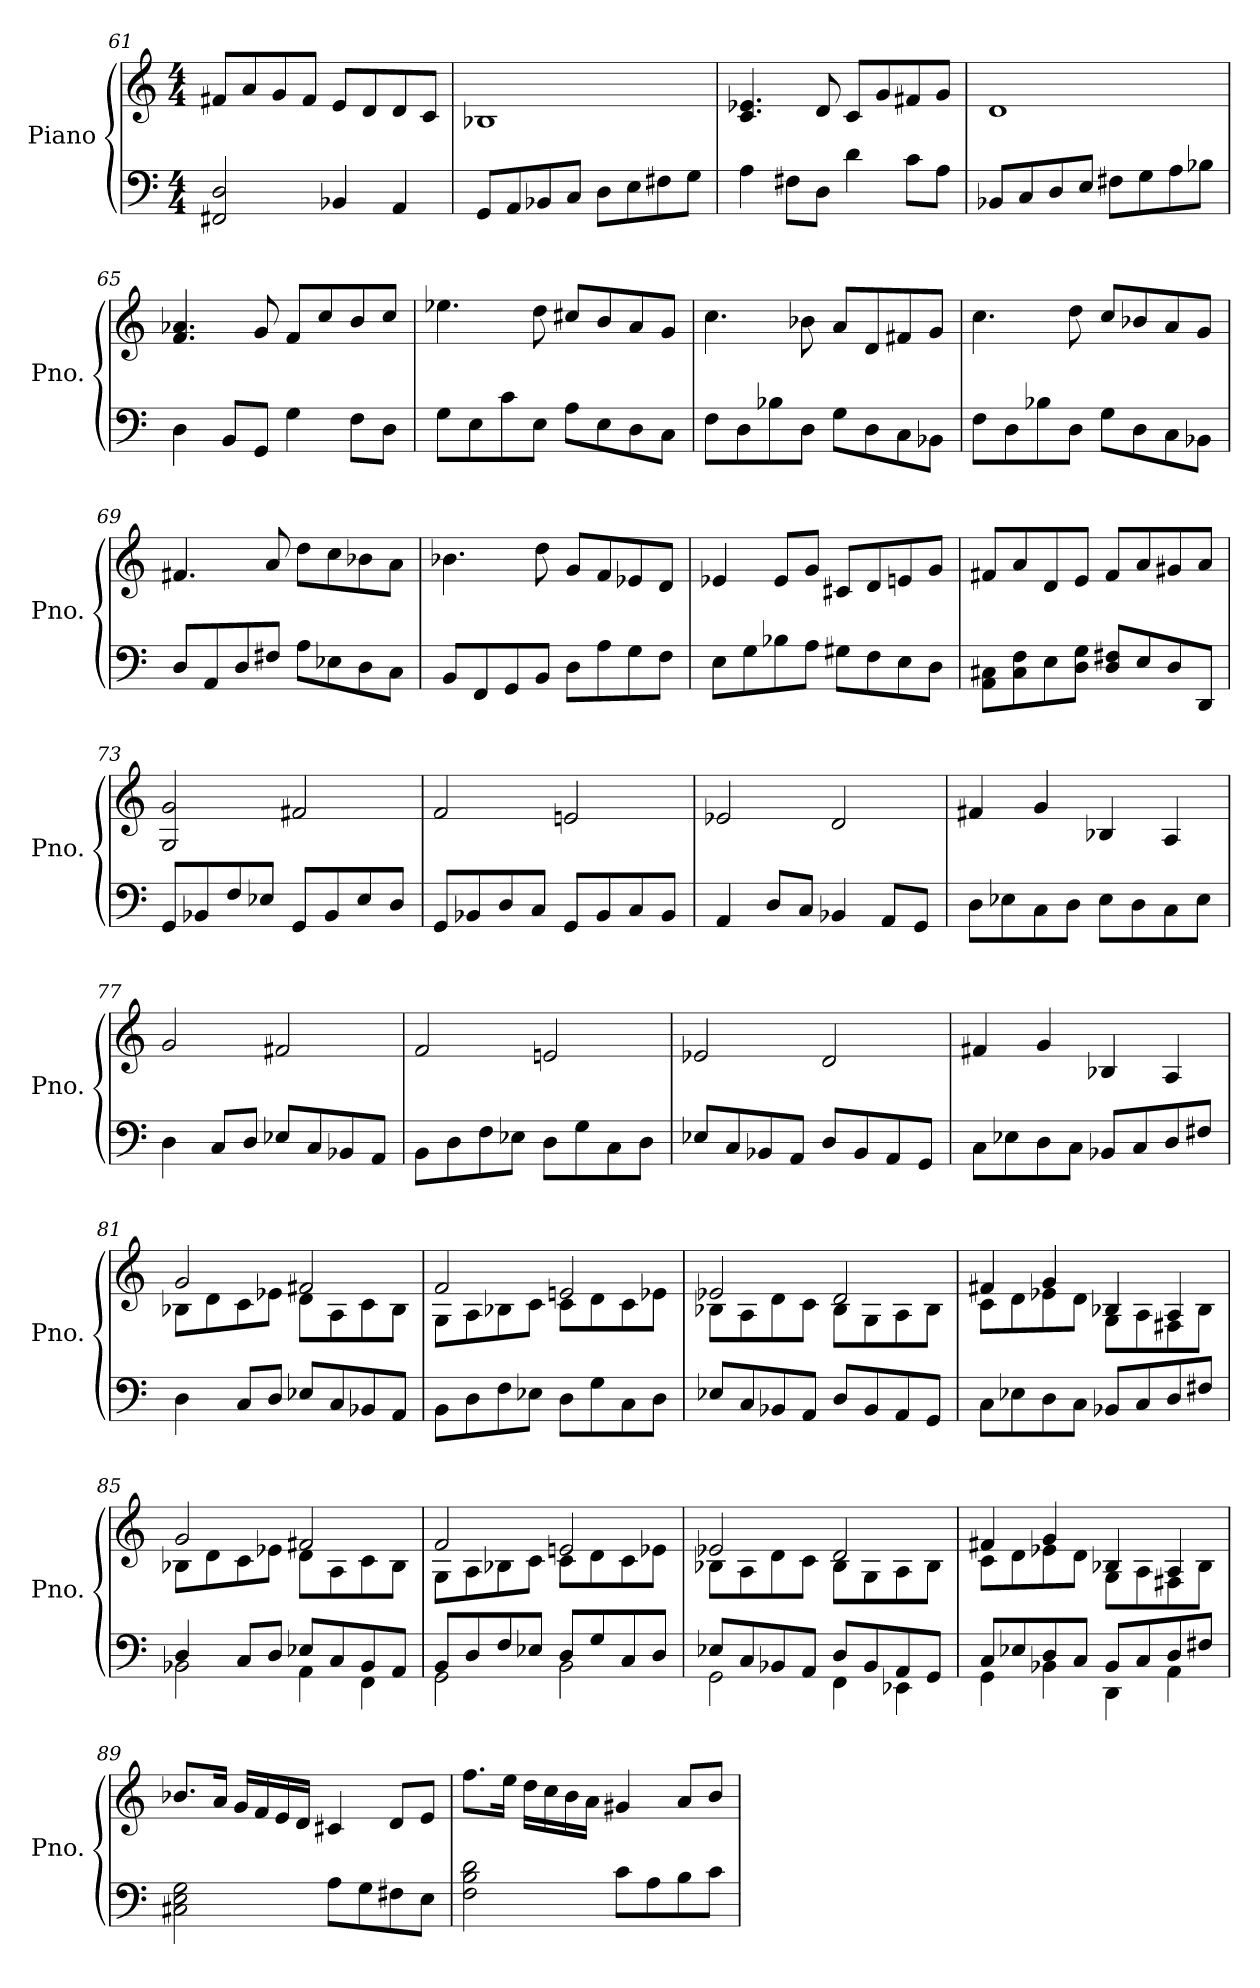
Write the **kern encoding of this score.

**kern	**kern
*part1	*part1
*staff2	*staff1
*I"Piano	*
*I'Pno.	*
*clefF4	*clefG2
*k[]	*k[]
*M4/4	*M4/4
=61	=61
2FF#X/ 2D/	8f#X/L
.	8a/
.	8g/
.	8f#/J
4BB-X/	8e/L
.	8d/
4AA/	8d/
.	8c/J
=62	=62
8GG/L	1B-X
8AA/	.
8BB-X/	.
8C/J	.
8D\L	.
8E\	.
8F#X\	.
8G\J	.
!!LO:LB:g=z
=63	=63
4A\	4.c/ 4.e-X/
8F#X\L	.
8D\J	8d/
4d\	8c/L
.	8g/
8c\L	8f#X/
8A\J	8g/J
=64	=64
8BB-X/L	1d
8C/	.
8D/	.
8E/J	.
8F#X\L	.
8G\	.
8A\	.
8B-X\J	.
=65	=65
4D\	4.f/ 4.a-X/
8BB/L	.
8GG/J	8g/
4G\	8f/L
.	8cc/
8F\L	8b/
8D\J	8cc/J
=66	=66
8G\L	4.ee-X\
8E\	.
8c\	.
8E\J	8dd\
8A\L	8cc#X/L
8E\	8b/
8D\	8a/
8C\J	8g/J
!!LO:PB:g=z
=67	=67
8F\L	4.cc\
8D\	.
8B-X\	.
8D\J	8b-X\
8G\L	8a/L
8D\	8d/
8C\	8f#X/
8BB-X\J	8g/J
=68	=68
8F\L	4.cc\
8D\	.
8B-X\	.
8D\J	8dd\
8G\L	8cc/L
8D\	8b-X/
8C\	8a/
8BB-X\J	8g/J
=69	=69
8D/L	4.f#X/
8AA/	.
8D/	.
8F#X/J	8a/
8A\L	8dd\L
8E-X\	8cc\
8D\	8b-X\
8C\J	8a\J
=70	=70
8BB/L	4.b-X\
8FF/	.
8GG/	.
8BB/J	8dd\
8D\L	8g/L
8A\	8f/
8G\	8e-X/
8F\J	8d/J
!!LO:LB:g=z
=71	=71
8E\L	4e-X/
8G\	.
8B-X\	8e-/L
8A\J	8g/J
8G#X\L	8c#X/L
8F\	8d/
8E\	8en/
8D\J	8g/J
=72	=72
8AA\ 8C#X\L	8f#X/L
8C#\ 8F\	8a/
8E\	8d/
8D\ 8G\J	8e/J
8D/ 8F#X/L	8f#/L
8E/	8a/
8D/	8g#X/
8DD/J	8a/J
=73	=73
8GG/L	2G/ 2g/
8BB-X/	.
8F/	.
8E-X/J	.
8GG/L	2f#X/
8BB-/	.
8E-/	.
8D/J	.
=74	=74
8GG/L	2f/
8BB-X/	.
8D/	.
8C/J	.
8GG/L	2en/
8BB-/	.
8C/	.
8BB-/J	.
!!LO:LB:g=z
=75	=75
4AA/	2e-X/
8D/L	.
8C/J	.
4BB-X/	2d/
8AA/L	.
8GG/J	.
=76	=76
8D\L	4f#X/
8E-X\	.
8C\	4g/
8D\J	.
8E-\L	4B-X/
8D\	.
8C\	4A/
8E-\J	.
=77	=77
4D\	2g/
8C/L	.
8D/J	.
8E-X/L	2f#X/
8C/	.
8BB-X/	.
8AA/J	.
=78	=78
8BB\L	2f/
8D\	.
8F\	.
8E-X\J	.
8D\L	2en/
8G\	.
8C\	.
8D\J	.
=79	=79
8E-X/L	2e-X/
8C/	.
8BB-X/	.
8AA/J	.
8D/L	2d/
8BB-/	.
8AA/	.
8GG/J	.
!!LO:LB:g=z
=80	=80
8C\L	4f#X/
8E-X\	.
8D\	4g/
8C\J	.
8BB-X/L	4B-X/
8C/	.
8D/	4A/
8F#X/J	.
=81	=81
*	*^
4D\	2g/	8B-X\L
.	.	8d\
8C/L	.	8c\
8D/J	.	8e-X\J
8E-X/L	2f#X/	8d\L
8C/	.	8A\
8BB-X/	.	8c\
8AA/J	.	8B-\J
=82	=82	=82
8BB\L	2f/	8G\L
8D\	.	8A\
8F\	.	8B-X\
8E-X\J	.	8c\J
8D\L	2en/	8c\L
8G\	.	8d\
8C\	.	8c\
8D\J	.	8e-X\J
=83	=83	=83
8E-X/L	2e-X/	8B-X\L
8C/	.	8A\
8BB-X/	.	8d\
8AA/J	.	8c\J
8D/L	2d/	8B-\L
8BB-/	.	8G\
8AA/	.	8A\
8GG/J	.	8B-\J
!!LO:LB:g=z	!!
=84	=84	=84
8C\L	4f#X/	8c\L
8E-X\	.	8d\
8D\	4g/	8e-X\
8C\J	.	8d\J
8BB-X/L	4B-X/	8G\L
8C/	.	8A\
8D/	4A/	8F#X\
8F#X/J	.	8B-\J
=85	=85	=85
*^	*	*
4D/	2BB-X\	2g/	8B-X\L
.	.	.	8d\
8C/L	.	.	8c\
8D/J	.	.	8e-X\J
8E-X/L	4AA\	2f#X/	8d\L
8C/	.	.	8A\
8BB-/	4FF\	.	8c\
8AA/J	.	.	8B-\J
=86	=86	=86	=86
8BB/L	2GG\	2f/	8G\L
8D/	.	.	8A\
8F/	.	.	8B-X\
8E-X/J	.	.	8c\J
8D/L	2BB\	2en/	8c\L
8G/	.	.	8d\
8C/	.	.	8c\
8D/J	.	.	8e-X\J
=87	=87	=87	=87
8E-X/L	2GG\	2e-X/	8B-X\L
8C/	.	.	8A\
8BB-X/	.	.	8d\
8AA/J	.	.	8c\J
8D/L	4FF\	2d/	8B-\L
8BB-/	.	.	8G\
8AA/	4EE-X\	.	8A\
8GG/J	.	.	8B-\J
!!LO:LB:g=z	!!
=88	=88	=88	=88
8C/L	4GG\	4f#X/	8c\L
8E-X/	.	.	8d\
8D/	4BB-X\	4g/	8e-X\
8C/J	.	.	8d\J
8BB-/L	4DD\	4B-X/	8G\L
8C/	.	.	8A\
8D/	4AA\	4A/	8F#X\
8F#X/J	.	.	8B-\J
*v	*v	*	*
*	*v	*v
=89	=89
2C#X\ 2E\ 2G\	8.b-X/L
.	16a/Jk
.	16g/LL
.	16f/
.	16e/
.	16d/JJ
8A\L	4c#X/
8G\	.
8F#X\	8d/L
8E\J	8e/J
=90	=90
2F\ 2B\ 2d\	8.ff\L
.	16ee\Jk
.	16dd\LL
.	16cc\
.	16b\
.	16a\JJ
8c\L	4g#X/
8A\	.
8B\	8a/L
8c\J	8b/J
=	=
*-	*-
